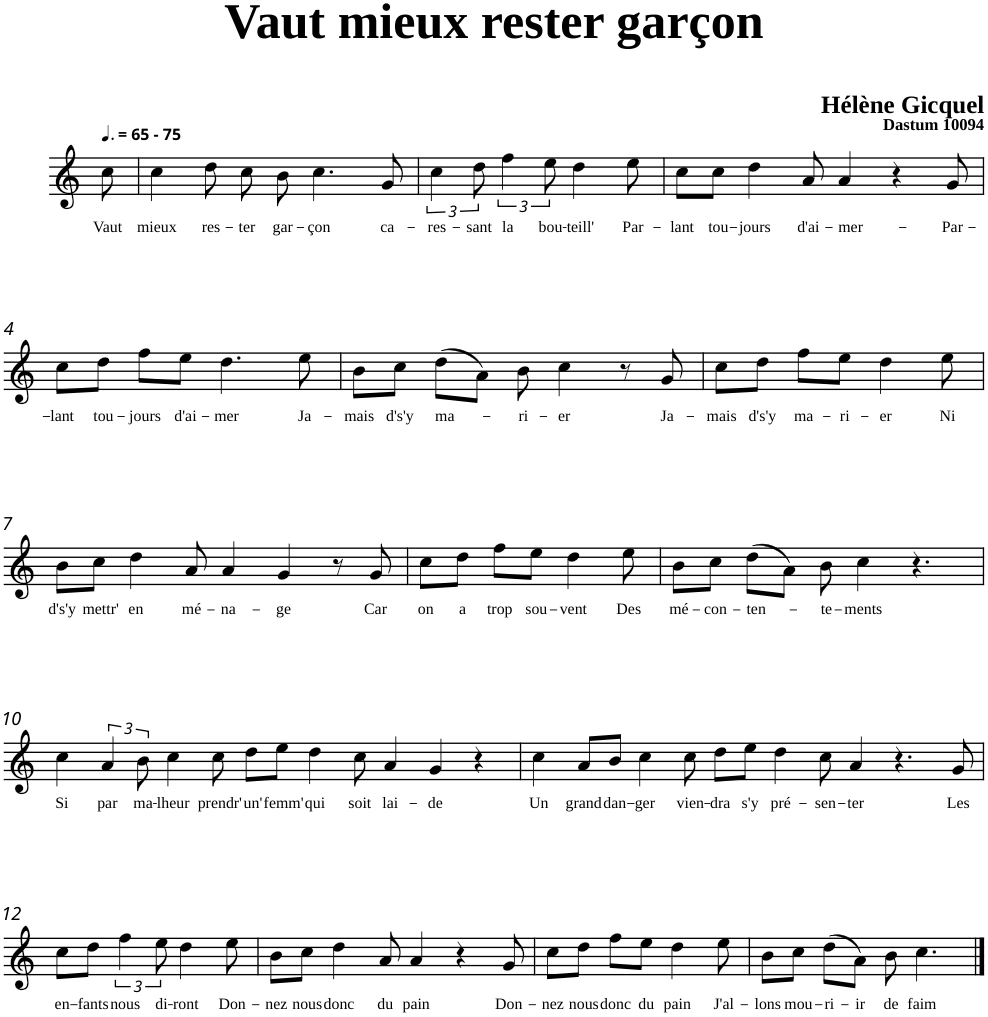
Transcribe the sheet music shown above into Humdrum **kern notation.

**kern	**text
*part1	*part1
*staff1	*staff1
*clefG2	*
*k[]	*
=	=
!LO:TX:a:B:t=- 75	!
!	!LO:LY:b
8cc\	Vaut
=1	=1
!	!LO:LY:b
4cc\	mieux
!	!LO:LY:b
8dd\	res-
!	!LO:LY:b
8cc\	-ter
!	!LO:LY:b
8b\	gar-
!	!LO:LY:b
4.cc\	-çon
!	!LO:LY:b
8g/	ca-
=2	=2
!	!LO:LY:b
6cc\	-res-
!	!LO:LY:b
12dd\	-sant
!	!LO:LY:b
6ff\	la
!	!LO:LY:b
12ee\	bou-
!	!LO:LY:b
4dd\	-teill'
!	!LO:LY:b
8ee\	Par-
=3	=3
!	!LO:LY:b
8cc\L	-lant
!	!LO:LY:b
8cc\J	tou-
!	!LO:LY:b
4dd\	-jours
!	!LO:LY:b
8a/	d'ai-
!	!LO:LY:b
4a/	-mer-
8r	.
8ryy	.
!	!LO:LY:b
8g/	-Par-
!!LO:LB:g=z
=4	=4
!	!LO:LY:b
8cc\L	-lant
8r	.
!	!LO:LY:b
8dd\J	tou-
!	!LO:LY:b
8ff\L	-jours
!	!LO:LY:b
8ee\J	d'ai-
!	!LO:LY:b
4.dd\	-mer
!	!LO:LY:b
8ee\	Ja-
=5	=5
!	!LO:LY:b
8b\L	-mais
!	!LO:LY:b
8cc\J	d's'y
!	!LO:LY:b
(>8dd\L	ma-
8a\J)	.
!	!LO:LY:b
8b\	-ri-
!	!LO:LY:b
4cc\	-er
8r	.
!	!LO:LY:b
8g/	Ja-
=6	=6
!	!LO:LY:b
8cc\L	-mais
!	!LO:LY:b
8dd\J	d's'y
!	!LO:LY:b
8ff\L	ma-
!	!LO:LY:b
8ee\J	-ri-
!	!LO:LY:b
4dd\	-er
!	!LO:LY:b
8ee\	Ni
!!LO:LB:g=z
=7	=7
!	!LO:LY:b
8b\L	d's'y
!	!LO:LY:b
8cc\J	mettr'
!	!LO:LY:b
4dd\	en
!	!LO:LY:b
8a/	mé-
!	!LO:LY:b
4a/	-na-
!	!LO:LY:b
[8g/	-ge
8ryy	.
8r	.
!	!LO:LY:b
8g/	Car
=8	=8
!	!LO:LY:b
8cc\L	on
8g/]	.
!	!LO:LY:b
8dd\J	a
!	!LO:LY:b
8ff\L	trop
!	!LO:LY:b
8ee\J	sou-
!	!LO:LY:b
4dd\	-vent
!	!LO:LY:b
8ee\	Des
=9	=9
!	!LO:LY:b
8b\L	mé-
!	!LO:LY:b
8cc\J	-con-
!	!LO:LY:b
(>8dd\L	-ten-
8a\J)	.
!	!LO:LY:b
8b\	-te-
!	!LO:LY:b
4cc\	-ments
8r	.
!!LO:LB:g=z
=10	=10
!	!LO:LY:b
4cc\	Si
4r	.
!	!LO:LY:b
6a/	par
!	!LO:LY:b
12b\	ma-
!	!LO:LY:b
4cc\	-lheur
!	!LO:LY:b
8cc\	prendr'
!	!LO:LY:b
8dd\L	un'
!	!LO:LY:b
8ee\J	femm'
!	!LO:LY:b
4dd\	qui
!	!LO:LY:b
8cc\	soit
!	!LO:LY:b
4a/	lai-
!	!LO:LY:b
4g/	-de
4r	.
=11	=11
!	!LO:LY:b
4cc\	Un
!	!LO:LY:b
8a/L	grand
!	!LO:LY:b
8b/J	dan-
!	!LO:LY:b
4cc\	-ger
!	!LO:LY:b
8cc\	vien-
!	!LO:LY:b
8dd\L	-dra
!	!LO:LY:b
8ee\J	s'y
!	!LO:LY:b
4dd\	pré-
!	!LO:LY:b
8cc\	-sen-
!	!LO:LY:b
4a/	-ter
4.r	.
!	!LO:LY:b
8g/	Les
!!LO:LB:g=z
=12	=12
!	!LO:LY:b
8cc\L	en-
!	!LO:LY:b
8dd\J	-fants
!	!LO:LY:b
6ff\	nous
!	!LO:LY:b
12ee\	di-
!	!LO:LY:b
4dd\	-ront
!	!LO:LY:b
8ee\	Don-
=13	=13
!	!LO:LY:b
8b\L	-nez
!	!LO:LY:b
8cc\J	nous
!	!LO:LY:b
4dd\	donc
!	!LO:LY:b
8a/	du
!	!LO:LY:b
4a/	pain
8r	.
8ryy	.
!	!LO:LY:b
8g/	Don-
=14	=14
!	!LO:LY:b
8cc\L	-nez
8r	.
!	!LO:LY:b
8dd\J	nous
!	!LO:LY:b
8ff\L	donc
!	!LO:LY:b
8ee\J	du
!	!LO:LY:b
4dd\	pain
!	!LO:LY:b
8ee\	J'al-
=15	=15
!	!LO:LY:b
8b\L	-lons
!	!LO:LY:b
8cc\J	mou-
!	!LO:LY:b
(>8dd\L	-ri-
!	!LO:LY:b
8a\J)	-ir
!	!LO:LY:b
8b\	de
!	!LO:LY:b
4.cc\	faim
==	==
*-	*-
